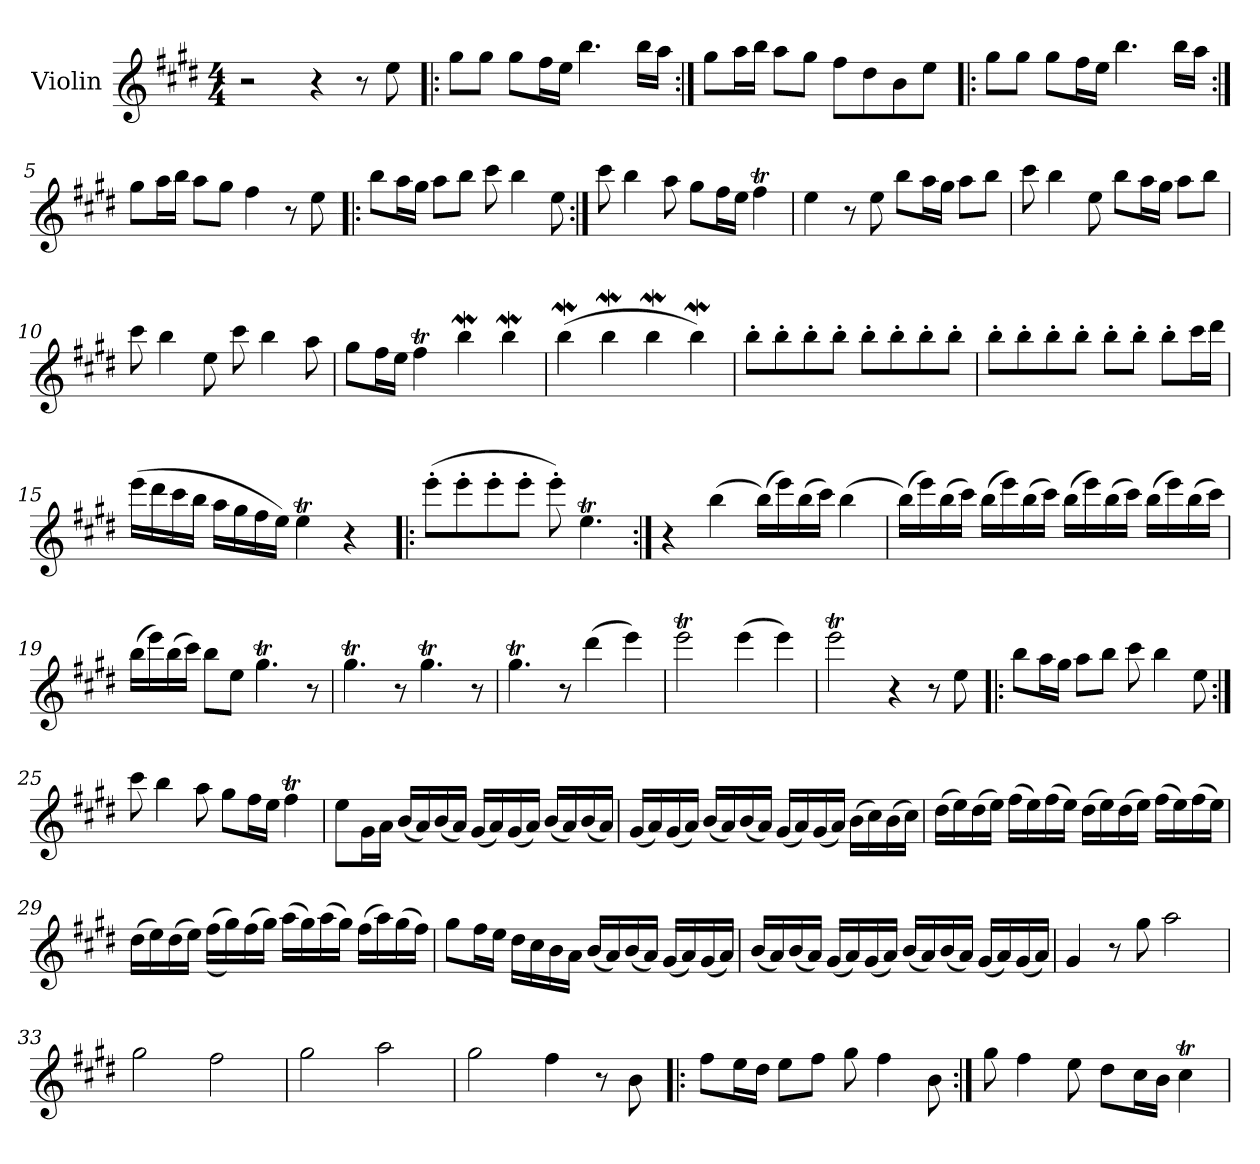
**kern
*part1
*staff1
*I"Violin
*I'Vln.
*clefG2
*k[f#c#g#d#]
*M4/4
=1
2r
4r
8r
*MM100
8ee\
=2!|:
8gg#\L
8gg#\J
8gg#\L
16ff#\L
16ee\JJ
4.bb\
16bb\LL
16aa\JJ
=3:|!
8gg#\L
16aa\L
16bb\JJ
8aa\L
8gg#\J
8ff#\L
8dd#\
8b\
8ee\J
=4!|:
8gg#\L
8gg#\J
8gg#\L
16ff#\L
16ee\JJ
4.bb\
16bb\LL
16aa\JJ
!!LO:LB:g=z
=5:|!
8gg#\L
16aa\L
16bb\JJ
8aa\L
8gg#\J
4ff#\
8r
8ee\
=6!|:
8bb\L
16aa\L
16gg#\JJ
8aa\L
8bb\J
8ccc#\
4bb\
8ee\
=7:|!
8ccc#\
4bb\
8aa\
8gg#\L
16ff#\L
16ee\JJ
4ff#T\
=8
4ee\
8r
8ee\
8bb\L
16aa\L
16gg#\JJ
8aa\L
8bb\J
!!LO:LB:g=z
=9
8ccc#\
4bb\
8ee\
8bb\L
16aa\L
16gg#\JJ
8aa\L
8bb\J
=10
8ccc#\
4bb\
8ee\
8ccc#\
4bb\
8aa\
=11
8gg#\L
16ff#\L
16ee\JJ
4ff#T\
4bbW\
4bbW\
=12
(4bbW\
4bbW\
4bbW\
4bbW\)
!!LO:LB:g=z
=13
8bb'\L
8bb'\
8bb'\
8bb'\J
8bb'\L
8bb'\
8bb'\
8bb'\J
=14
8bb'\L
8bb'\
8bb'\
8bb'\J
8bb'\L
8bb'\J
8bb'\L
16ccc#\L
16ddd#\JJ
=15
(16eee\LL
16ddd#\
16ccc#\
16bb\JJ
16aa\LL
16gg#\
16ff#\
16ee\JJ)
4eeT\
4r
!!LO:LB:g=z
=16!|:
(8eee'\L
8eee'\
8eee'\
8eee'\J
8eee'\)
4.eeT\
=17:|!
4r
(4bb\
(16bb\LL)
16eee\)
(16bb\
16ccc#\JJ)
(4bb\
=18
(16bb\LL)
16eee\)
(16bb\
16ccc#\JJ)
(16bb\LL
16eee\)
(16bb\
16ccc#\JJ)
(16bb\LL
16eee\)
(16bb\
16ccc#\JJ)
(16bb\LL
16eee\)
(16bb\
16ccc#\JJ)
!!LO:LB:g=z
=19
(16bb\LL
16eee\)
(16bb\
16ccc#\JJ)
8bb\L
8ee\J
4.gg#t\
8r
=20
4.gg#t\
8r
4.gg#t\
8r
=21
4.gg#t\
8r
(4ddd#\
4eee\)
=22
2eeeT\
(4eee\
4eee\)
!!LO:LB:g=z
=23
2eeeT\
4r
8r
8ee\
=24!|:
8bb\L
16aa\L
16gg#\JJ
8aa\L
8bb\J
8ccc#\
4bb\
8ee\
=25:|!
8ccc#\
4bb\
8aa\
8gg#\L
16ff#\L
16ee\JJ
4ff#T\
=26
8ee\L
16g#\L
16a\JJ
(16b/LL
16a/)
(16b/
16a/JJ)
(16g#/LL
16a/)
(16g#/
16a/JJ)
(16b/LL
16a/)
(16b/
16a/JJ)
!!LO:LB:g=z
=27
(16g#/LL
16a/)
(16g#/
16a/JJ)
(16b/LL
16a/)
(16b/
16a/JJ)
(16g#/LL
16a/)
(16g#/
16a/JJ)
(16b\LL
16cc#\)
(16b\
16cc#\JJ)
=28
(16dd#\LL
16ee\)
(16dd#\
16ee\JJ)
(16ff#\LL
16ee\)
(16ff#\
16ee\JJ)
(16dd#\LL
16ee\)
(16dd#\
16ee\JJ)
(16ff#\LL
16ee\)
(16ff#\
16ee\JJ)
!!LO:LB:g=z
=29
(16dd#\LL
16ee\)
(16dd#\
16ee\JJ)
((16ff#\LL
16gg#\))
(16ff#\
16gg#\JJ)
(16aa\LL
16gg#\)
(16aa\
16gg#\JJ)
(16ff#\LL
16aa\)
(16gg#\
16ff#\JJ)
=30
8gg#\L
16ff#\L
16ee\JJ
16dd#\LL
16cc#\
16b\
16a\JJ
(16b/LL
16a/)
(16b/
16a/JJ)
(16g#/LL
16a/)
(16g#/
16a/JJ)
!!LO:LB:g=z
=31
(16b/LL
16a/)
(16b/
16a/JJ)
(16g#/LL
16a/)
(16g#/
16a/JJ)
(16b/LL
16a/)
(16b/
16a/JJ)
(16g#/LL
16a/)
(16g#/
16a/JJ)
=32
4g#/
8r
8gg#\
2aa\
=33
2gg#\
2ff#\
!!LO:PB:g=z
=34
2gg#\
2aa\
=35
2gg#\
4ff#\
8r
8b\
=36!|:
8ff#\L
16ee\L
16dd#\JJ
8ee\L
8ff#\J
8gg#\
4ff#\
8b\
=37:|!
8gg#\
4ff#\
8ee\
8dd#\L
16cc#\L
16b\JJ
4cc#T\
=
*-
